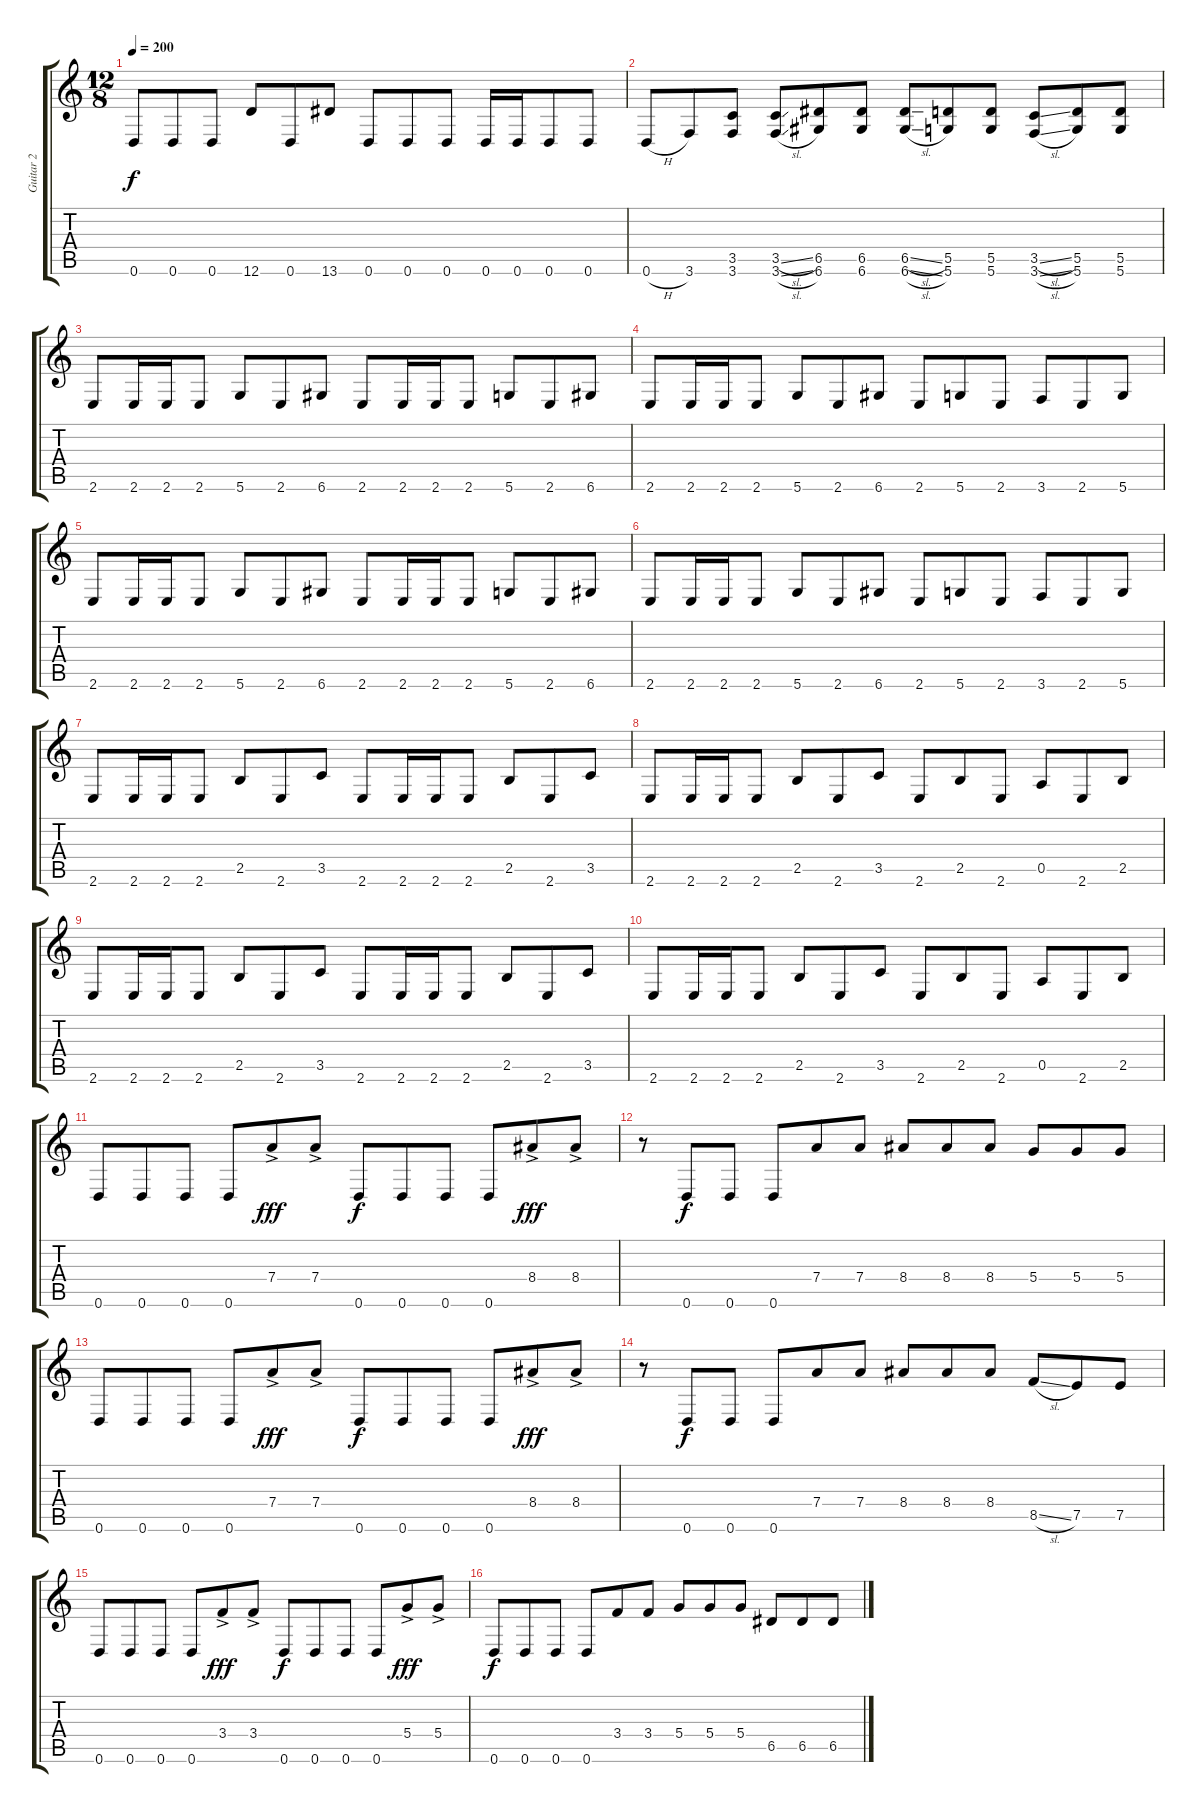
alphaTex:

\track ("Guitar 2" "Guitar 2") {instrument distortionguitar}
\staff {score tabs}
\tuning (E4 B3 G3 D3 A2 D2) {hide}
\ts (12 8)
\tempo 200
\clef g2
\ks c
0.6.8{dy f} 0.6.8 0.6.8 12.6.8 0.6.8 13.6.8 0.6.8 0.6.8 0.6.8 0.6.16 0.6.16 0.6.8 0.6.8 |
0.6{h}.8 3.6.8 (3.5 3.6).8 (3.5{sl} 3.6{sl}).8 (6.5 6.6).8 (6.5 6.6).8 (6.5{sl} 6.6{sl}).8 (5.5 5.6).8 (5.5 5.6).8 (3.5{sl} 3.6{sl}).8 (5.5 5.6).8 (5.5 5.6).8 |
2.6.8 2.6.16 2.6.16 2.6.8 5.6.8 2.6.8 6.6.8 2.6.8 2.6.16 2.6.16 2.6.8 5.6.8 2.6.8 6.6.8 |
2.6.8 2.6.16 2.6.16 2.6.8 5.6.8 2.6.8 6.6.8 2.6.8 5.6.8 2.6.8 3.6.8 2.6.8 5.6.8 |
2.6.8 2.6.16 2.6.16 2.6.8 5.6.8 2.6.8 6.6.8 2.6.8 2.6.16 2.6.16 2.6.8 5.6.8 2.6.8 6.6.8 |
2.6.8 2.6.16 2.6.16 2.6.8 5.6.8 2.6.8 6.6.8 2.6.8 5.6.8 2.6.8 3.6.8 2.6.8 5.6.8 |
2.6.8 2.6.16 2.6.16 2.6.8 2.5.8 2.6.8 3.5.8 2.6.8 2.6.16 2.6.16 2.6.8 2.5.8 2.6.8 3.5.8 |
2.6.8 2.6.16 2.6.16 2.6.8 2.5.8 2.6.8 3.5.8 2.6.8 2.5.8 2.6.8 0.5.8 2.6.8 2.5.8 |
2.6.8 2.6.16 2.6.16 2.6.8 2.5.8 2.6.8 3.5.8 2.6.8 2.6.16 2.6.16 2.6.8 2.5.8 2.6.8 3.5.8 |
2.6.8 2.6.16 2.6.16 2.6.8 2.5.8 2.6.8 3.5.8 2.6.8 2.5.8 2.6.8 0.5.8 2.6.8 2.5.8 |
0.6.8 0.6.8 0.6.8 0.6.8 7.4{ac}.8{dy fff} 7.4{ac}.8 0.6.8{dy f} 0.6.8 0.6.8 0.6.8 8.4{ac}.8{dy fff} 8.4{ac}.8 |
r.8 0.6.8{dy f} 0.6.8 0.6.8 7.4.8 7.4.8 8.4.8 8.4.8 8.4.8 5.4.8 5.4.8 5.4.8 |
0.6.8 0.6.8 0.6.8 0.6.8 7.4{ac}.8{dy fff} 7.4{ac}.8 0.6.8{dy f} 0.6.8 0.6.8 0.6.8 8.4{ac}.8{dy fff} 8.4{ac}.8 |
r.8 0.6.8{dy f} 0.6.8 0.6.8 7.4.8 7.4.8 8.4.8 8.4.8 8.4.8 8.5{sl}.8 7.5.8 7.5.8 |
0.6.8 0.6.8 0.6.8 0.6.8 3.4{ac}.8{dy fff} 3.4{ac}.8 0.6.8{dy f} 0.6.8 0.6.8 0.6.8 5.4{ac}.8{dy fff} 5.4{ac}.8 |
0.6.8{dy f} 0.6.8 0.6.8 0.6.8 3.4.8 3.4.8 5.4.8 5.4.8 5.4.8 6.5.8 6.5.8 6.5.8
